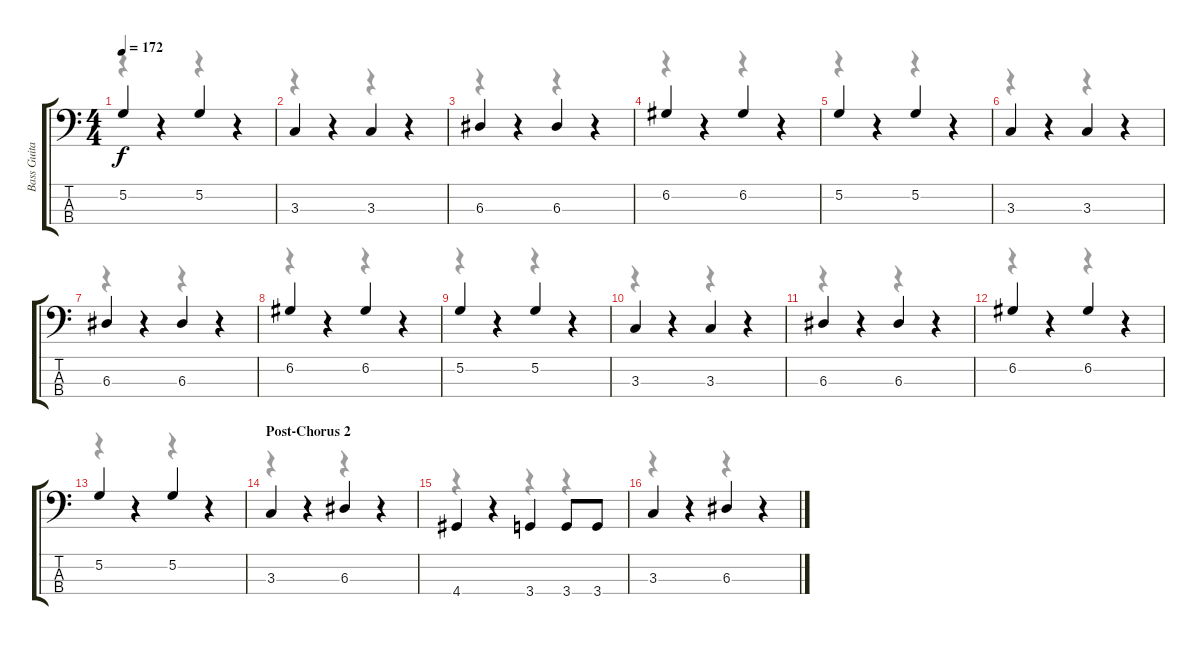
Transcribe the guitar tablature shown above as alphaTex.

\track ("Bass Guitar" "Bass Guita") {instrument electricbasspick}
\staff {score tabs}
\tuning (G2 D2 A1 E1) {hide}
\voice
\ts (4 4)
\tempo 172
\clef f4
\ks c
5.2.4{dy f} r.4 5.2.4 r.4 |
3.3.4 r.4 3.3.4 r.4 |
6.3.4 r.4 6.3.4 r.4 |
6.2.4 r.4 6.2.4 r.4 |
5.2.4 r.4 5.2.4 r.4 |
3.3.4 r.4 3.3.4 r.4 |
6.3.4 r.4 6.3.4 r.4 |
6.2.4 r.4 6.2.4 r.4 |
5.2.4 r.4 5.2.4 r.4 |
3.3.4 r.4 3.3.4 r.4 |
6.3.4 r.4 6.3.4 r.4 |
6.2.4 r.4 6.2.4 r.4 |
5.2.4 r.4 5.2.4 r.4 |
\section ("" "Post-Chorus 2")
3.3.4 r.4 6.3.4 r.4 |
4.4.4 r.4 3.4.4 3.4.8 3.4.8 |
3.3.4 r.4 6.3.4 r.4
\voice
\clef f4
\ottava regular
\simile none
\ks c
r.4{dy f} r.4 r.4 r.4 |
r.4 r.4 r.4 r.4 |
r.4 r.4 r.4 r.4 |
r.4 r.4 r.4 r.4 |
r.4 r.4 r.4 r.4 |
r.4 r.4 r.4 r.4 |
r.4 r.4 r.4 r.4 |
r.4 r.4 r.4 r.4 |
r.4 r.4 r.4 r.4 |
r.4 r.4 r.4 r.4 |
r.4 r.4 r.4 r.4 |
r.4 r.4 r.4 r.4 |
r.4 r.4 r.4 r.4 |
r.4 r.4 r.4 r.4 |
r.4 r.4 r.4 r.4 |
r.4 r.4 r.4 r.4
